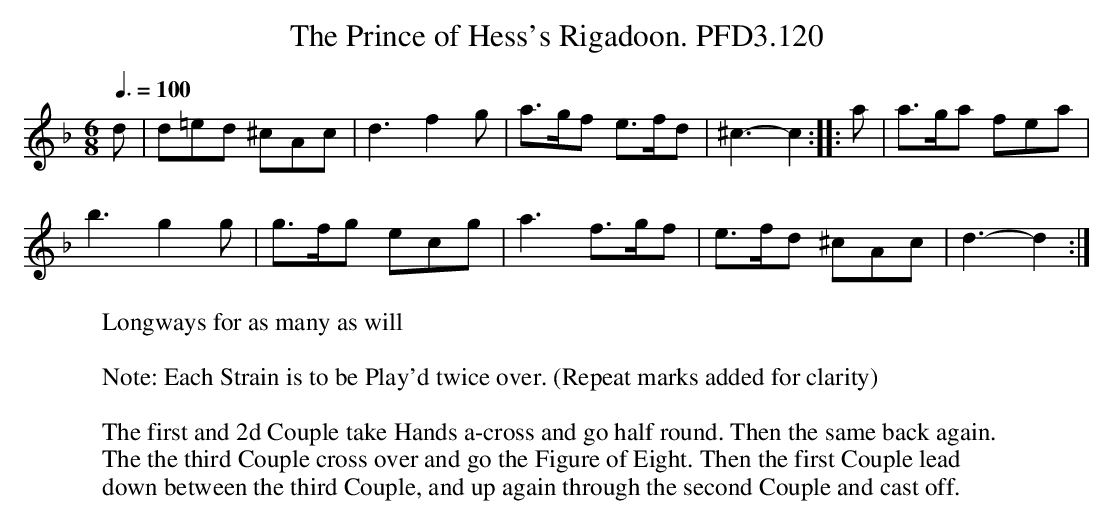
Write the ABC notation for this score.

X:1
T:Prince of Hess's Rigadoon. PFD3.120, The
W:Longways for as many as will
M:6/8
L:1/8
Q:3/8=100
K:Dm
d|d=ed ^cAc|d3 f2g|a>gf e>fd|^c3-c2::a|a>ga fea|
b3 g2g|g>fg ecg|a3 f>gf|e>fd ^cAc|d3-d2:|
W:
W:Note: Each Strain is to be Play'd twice over. (Repeat marks added for clarity)
W:
W:The first and 2d Couple take Hands a-cross and go half round. Then the same back again.
W:The the third Couple cross over and go the Figure of Eight. Then the first Couple lead
W:down between the third Couple, and up again through the second Couple and cast off.
